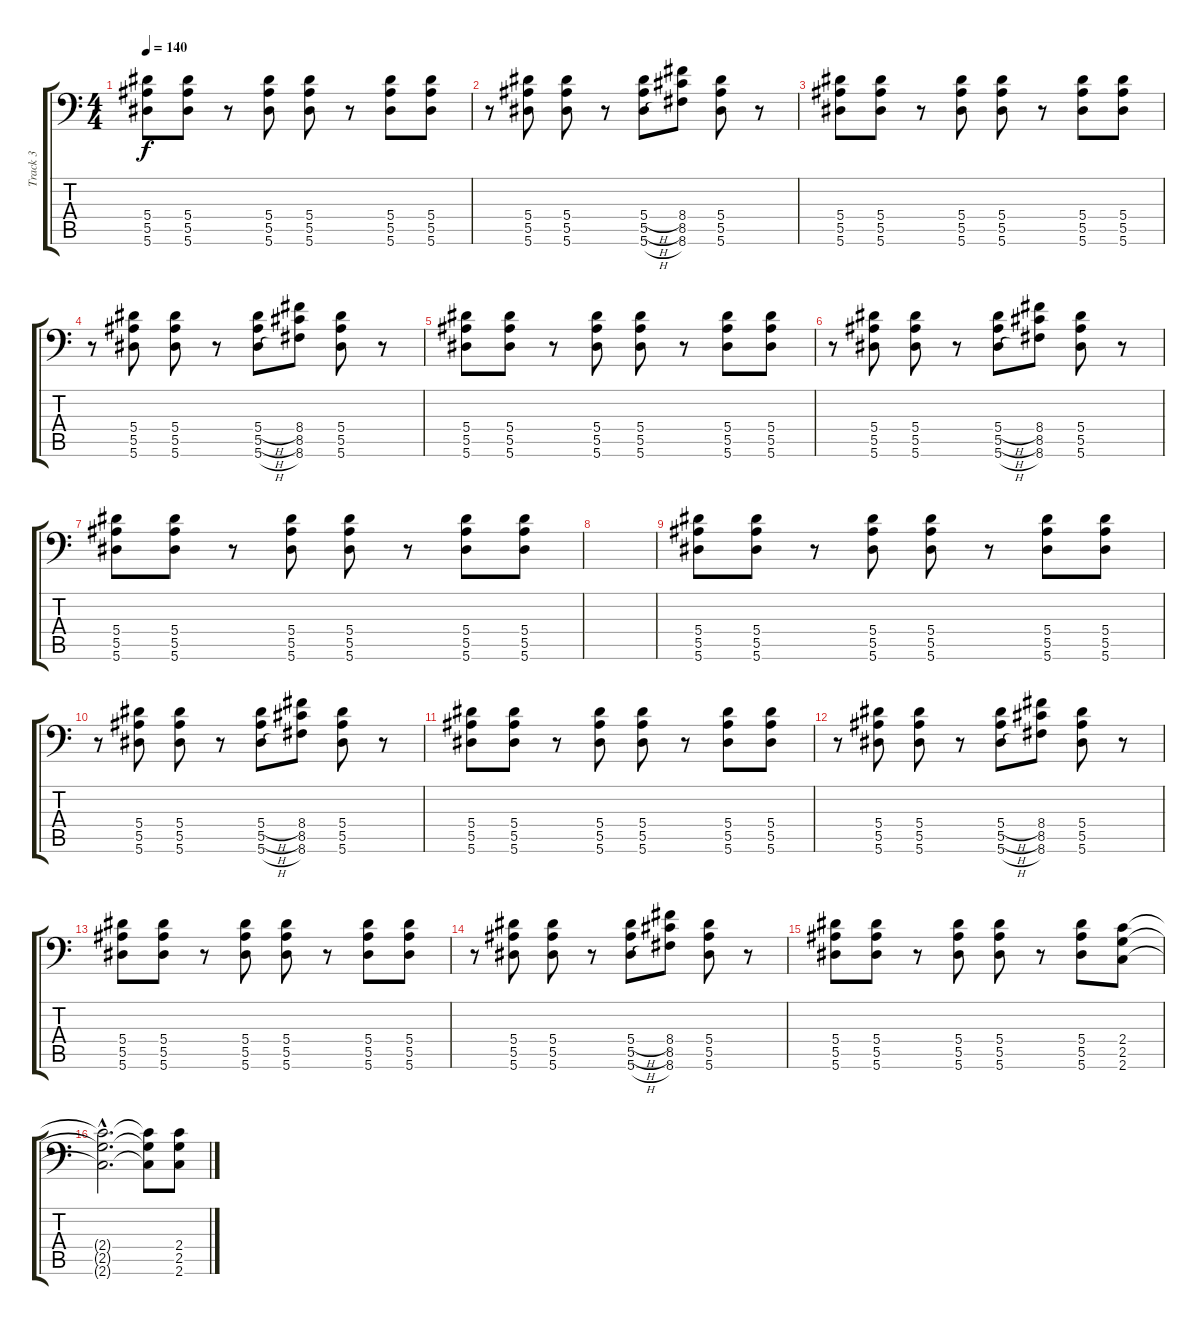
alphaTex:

\track ("Track 3" "Track 3") {instrument distortionguitar}
\staff {score tabs}
\tuning (C4 G3 Eb3 Bb2 F2 Bb1) {hide}
\ts (4 4)
\tempo 140
\clef f4
\ks c
(5.4 5.5 5.6).8{dy f} (5.4 5.5 5.6).8 r.8 (5.4 5.5 5.6).8 (5.4 5.5 5.6).8 r.8 (5.4 5.5 5.6).8 (5.4 5.5 5.6).8 |
r.8 (5.4 5.5 5.6).8 (5.4 5.5 5.6).8 r.8 (5.4{h} 5.5{h} 5.6{h}).8 (8.4 8.5 8.6).8 (5.4 5.5 5.6).8 r.8 |
(5.4 5.5 5.6).8 (5.4 5.5 5.6).8 r.8 (5.4 5.5 5.6).8 (5.4 5.5 5.6).8 r.8 (5.4 5.5 5.6).8 (5.4 5.5 5.6).8 |
r.8 (5.4 5.5 5.6).8 (5.4 5.5 5.6).8 r.8 (5.4{h} 5.5{h} 5.6{h}).8 (8.4 8.5 8.6).8 (5.4 5.5 5.6).8 r.8 |
(5.4 5.5 5.6).8 (5.4 5.5 5.6).8 r.8 (5.4 5.5 5.6).8 (5.4 5.5 5.6).8 r.8 (5.4 5.5 5.6).8 (5.4 5.5 5.6).8 |
r.8 (5.4 5.5 5.6).8 (5.4 5.5 5.6).8 r.8 (5.4{h} 5.5{h} 5.6{h}).8 (8.4 8.5 8.6).8 (5.4 5.5 5.6).8 r.8 |
(5.4 5.5 5.6).8 (5.4 5.5 5.6).8 r.8 (5.4 5.5 5.6).8 (5.4 5.5 5.6).8 r.8 (5.4 5.5 5.6).8 (5.4 5.5 5.6).8 |
|
(5.4 5.5 5.6).8 (5.4 5.5 5.6).8 r.8 (5.4 5.5 5.6).8 (5.4 5.5 5.6).8 r.8 (5.4 5.5 5.6).8 (5.4 5.5 5.6).8 |
r.8 (5.4 5.5 5.6).8 (5.4 5.5 5.6).8 r.8 (5.4{h} 5.5{h} 5.6{h}).8 (8.4 8.5 8.6).8 (5.4 5.5 5.6).8 r.8 |
(5.4 5.5 5.6).8 (5.4 5.5 5.6).8 r.8 (5.4 5.5 5.6).8 (5.4 5.5 5.6).8 r.8 (5.4 5.5 5.6).8 (5.4 5.5 5.6).8 |
r.8 (5.4 5.5 5.6).8 (5.4 5.5 5.6).8 r.8 (5.4{h} 5.5{h} 5.6{h}).8 (8.4 8.5 8.6).8 (5.4 5.5 5.6).8 r.8 |
(5.4 5.5 5.6).8 (5.4 5.5 5.6).8 r.8 (5.4 5.5 5.6).8 (5.4 5.5 5.6).8 r.8 (5.4 5.5 5.6).8 (5.4 5.5 5.6).8 |
r.8 (5.4 5.5 5.6).8 (5.4 5.5 5.6).8 r.8 (5.4{h} 5.5{h} 5.6{h}).8 (8.4 8.5 8.6).8 (5.4 5.5 5.6).8 r.8 |
(5.4 5.5 5.6).8 (5.4 5.5 5.6).8 r.8 (5.4 5.5 5.6).8 (5.4 5.5 5.6).8 r.8 (5.4 5.5 5.6).8 (2.4 2.5 2.6).8 |
(2.4{hac t} 2.5{hac t} 2.6{hac t}).2{d} (2.4{t} 2.5{t} 2.6{t}).8 (2.4 2.5 2.6).8
